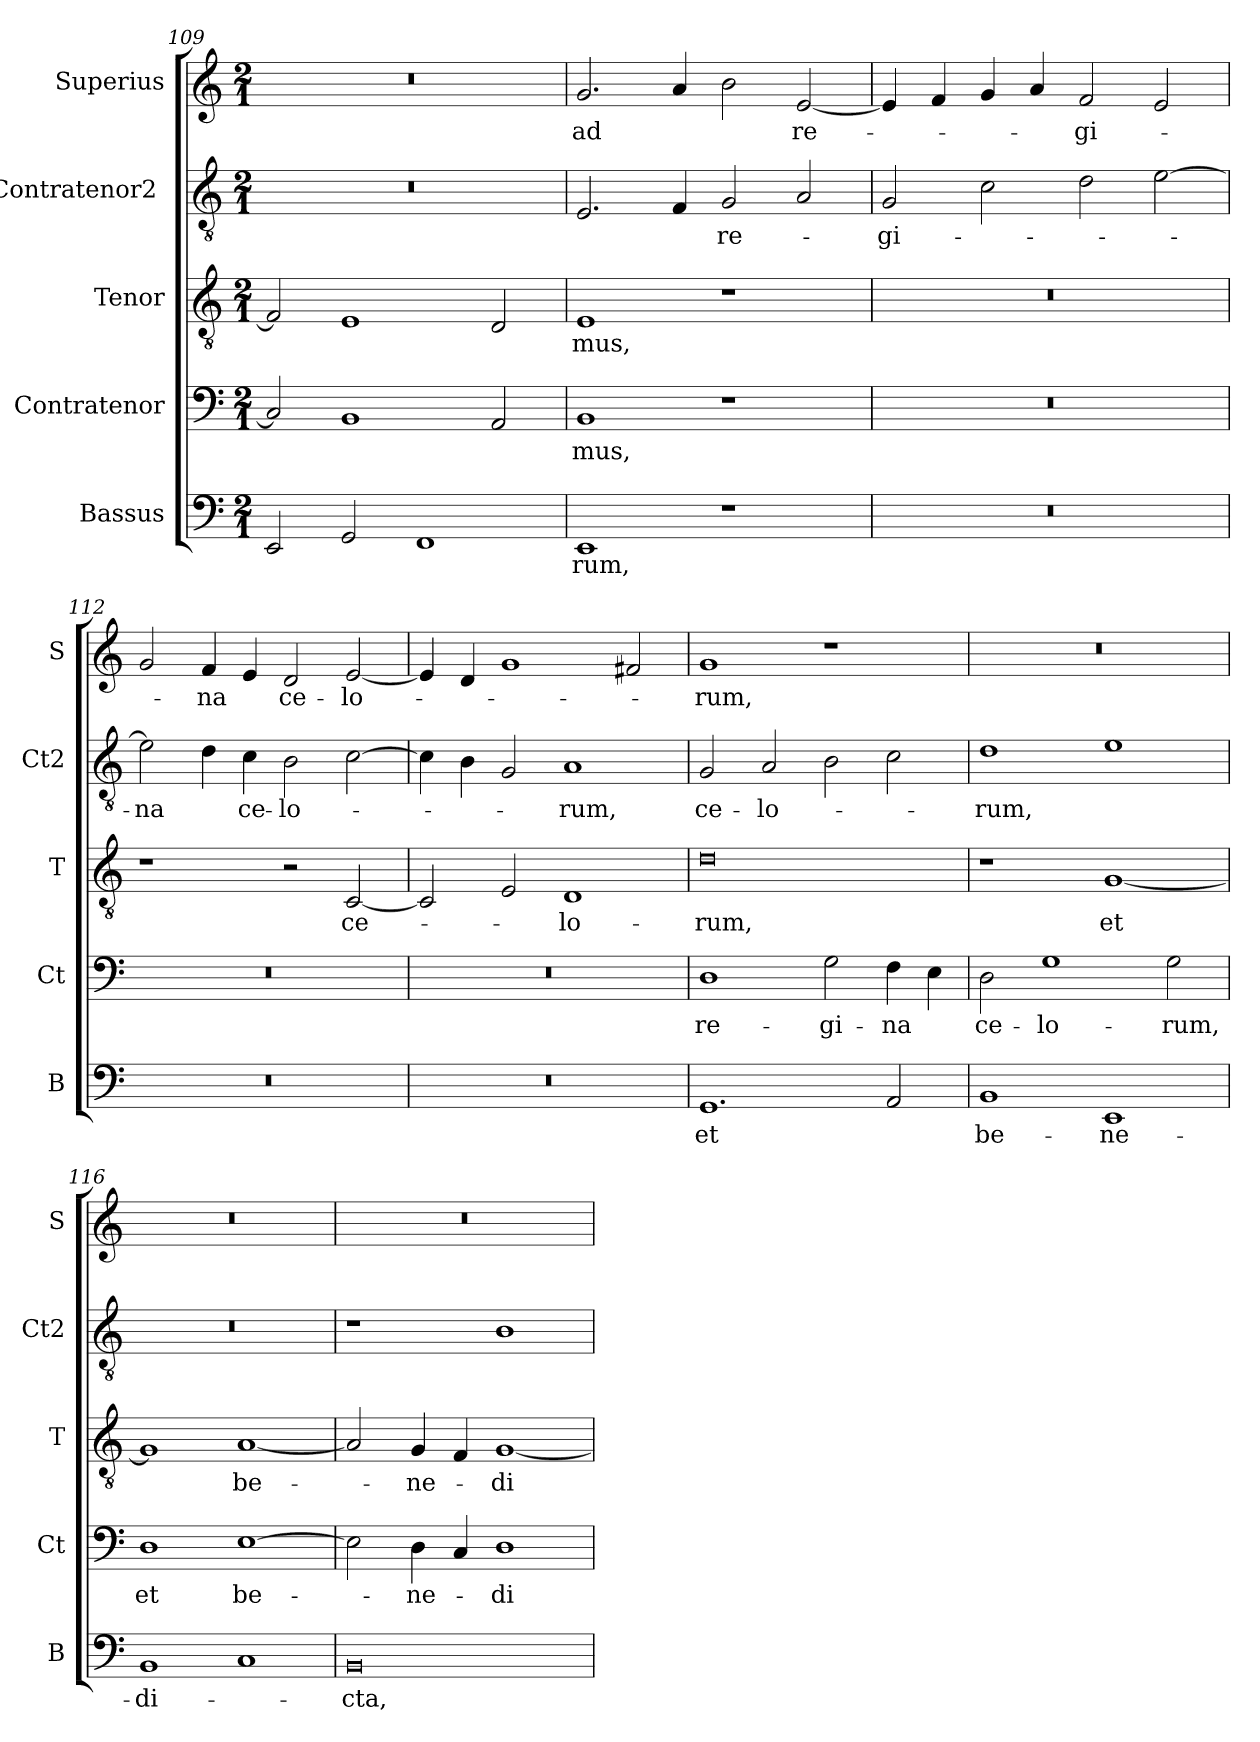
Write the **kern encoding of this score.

**kern	**text	**kern	**text	**kern	**text	**kern	**text	**kern	**text
*part5	*part5	*part4	*part4	*part3	*part3	*part2	*part2	*part1	*part1
*staff5	*staff5	*staff4	*staff4	*staff3	*staff3	*staff2	*staff2	*staff1	*staff1
*I"Bassus	*	*I"Contratenor	*	*I"Tenor	*	*I"Contratenor2 	*	*I"Superius	*
*I'B	*	*I'Ct	*	*I'T	*	*I'Ct2	*	*I'S	*
*clefF4	*	*clefF4	*	*clefGv2	*	*clefGv2	*	*clefG2	*
*k[]	*	*k[]	*	*k[]	*	*k[]	*	*k[]	*
*M2/1	*	*M2/1	*	*M2/1	*	*M2/1	*	*M2/1	*
=109	=109	=109	=109	=109	=109	=109	=109	=109	=109
2EE/	.	2C/]	.	2F/]	.	0r	.	0r	.
2GG/	.	1BB	.	1E	.	.	.	.	.
1FF	.	.	.	.	.	.	.	.	.
.	.	2AA/	.	2D/	.	.	.	.	.
=110	=110	=110	=110	=110	=110	=110	=110	=110	=110
1EE	-rum,	1BB	-mus,	1E	-mus,	2.E/	.	2.g/	ad
.	.	.	.	.	.	4F/	.	4a/	.
1r	.	1r	.	1r	.	2G/	re-	2b\	.
.	.	.	.	.	.	2A/	.	[2e/	re-
=111	=111	=111	=111	=111	=111	=111	=111	=111	=111
0r	.	0r	.	0r	.	2G/	-gi-	4e/]	.
.	.	.	.	.	.	.	.	4f/	.
.	.	.	.	.	.	2c\	.	4g/	.
.	.	.	.	.	.	.	.	4a/	.
.	.	.	.	.	.	2d\	.	2f/	-gi-
.	.	.	.	.	.	[2e\	.	2e/	.
=112	=112	=112	=112	=112	=112	=112	=112	=112	=112
0r	.	0r	.	1r	.	2e\]	-na	2g/	.
.	.	.	.	.	.	4d\	.	4f/	-na
.	.	.	.	.	.	4c\	ce-	4e/	.
.	.	.	.	2r	.	2B\	-lo-	2d/	ce-
.	.	.	.	[2C/	ce-	[2c\	.	[2e/	-lo-
=113	=113	=113	=113	=113	=113	=113	=113	=113	=113
0r	.	0r	.	2C/]	.	4c\]	.	4e/]	.
.	.	.	.	.	.	4B\	.	4d/	.
.	.	.	.	2E/	.	2G/	.	1g	.
.	.	.	.	1D	-lo-	1A	-rum,	.	.
.	.	.	.	.	.	.	.	2f#X/	.
=114	=114	=114	=114	=114	=114	=114	=114	=114	=114
1.GG	et	1D	re-	0d	-rum,	2G/	ce-	1g	-rum,
.	.	.	.	.	.	2A/	-lo-	.	.
.	.	2G\	-gi-	.	.	2B\	.	1r	.
2AA/	.	4F\	-na	.	.	2c\	.	.	.
.	.	4E\	.	.	.	.	.	.	.
=115	=115	=115	=115	=115	=115	=115	=115	=115	=115
1BB	be-	2D\	ce-	1r	.	1d	-rum,	0r	.
.	.	1G	-lo-	.	.	.	.	.	.
1EE	-ne-	.	.	[1G	et	1e	.	.	.
.	.	2G\	-rum,	.	.	.	.	.	.
=116	=116	=116	=116	=116	=116	=116	=116	=116	=116
1BB	-di-	1D	et	1G]	.	0r	.	0r	.
1C	.	[1E	be-	[1A	be-	.	.	.	.
=117	=117	=117	=117	=117	=117	=117	=117	=117	=117
0BB	-cta,	2E\]	.	2A/]	.	1r	.	0r	.
.	.	4D\	-ne-	4G/	-ne-	.	.	.	.
.	.	4C/	.	4F/	.	.	.	.	.
.	.	1D	-di-	[1G	-di-	1B	.	.	.
=	=	=	=	=	=	=	=	=	=
*-	*-	*-	*-	*-	*-	*-	*-	*-	*-
